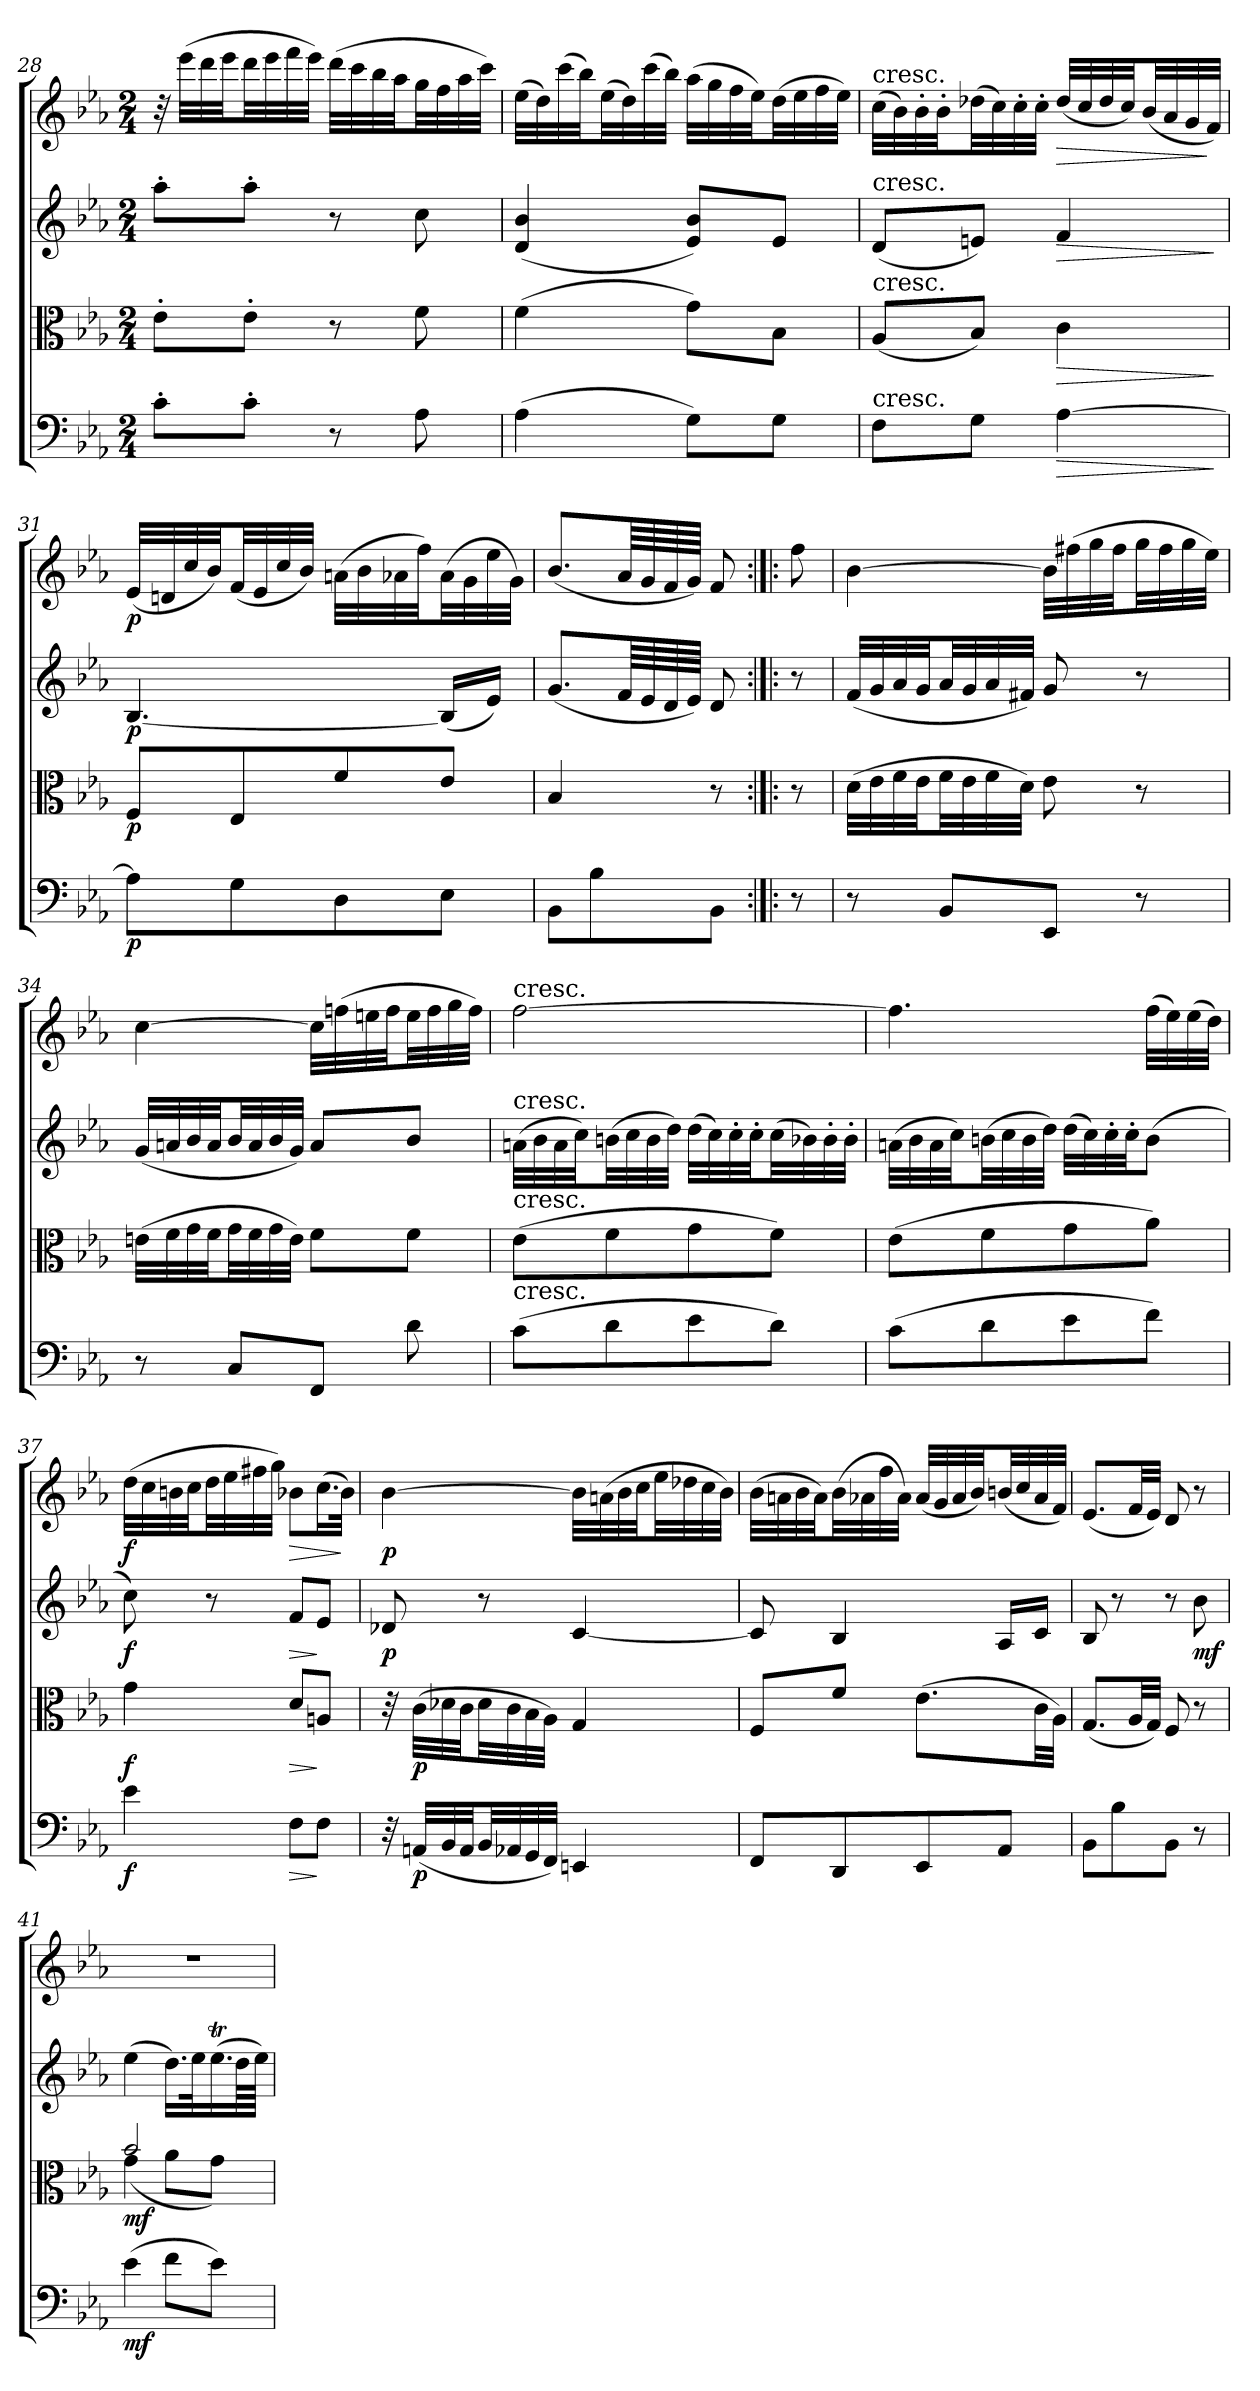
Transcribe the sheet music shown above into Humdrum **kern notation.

**kern	**dynam	**kern	**dynam	**kern	**dynam	**kern	**dynam
*part4	*part4	*part3	*part3	*part2	*part2	*part1	*part1
*staff4	*staff4	*staff3	*staff3	*staff2	*staff2	*staff1	*staff1
*clefF4	*	*clefC3	*	*clefG2	*	*clefG2	*
*k[b-e-a-]	*	*k[b-e-a-]	*	*k[b-e-a-]	*	*k[b-e-a-]	*
*E-:	*	*E-:	*	*E-:	*	*E-:	*
*M2/4	*	*M2/4	*	*M2/4	*	*M2/4	*
=28	=28	=28	=28	=28	=28	=28	=28
8c'\L	.	8e-'\L	.	8aa-'\L	.	32r	.
.	.	.	.	.	.	(32eee-\LLL	.
.	.	.	.	.	.	32ddd\	.
.	.	.	.	.	.	32eee-\JJ	.
8c'\J	.	8e-'\J	.	8aa-'\J	.	32ddd\LL	.
.	.	.	.	.	.	32eee-\	.
.	.	.	.	.	.	32fff\	.
.	.	.	.	.	.	32eee-\JJJ)	.
8r	.	8r	.	8r	.	(32ddd\LLL	.
.	.	.	.	.	.	32ccc\	.
.	.	.	.	.	.	32bb-\	.
.	.	.	.	.	.	32aa-\JJ	.
8A-\	.	8f\	.	8cc\	.	32gg\LL	.
.	.	.	.	.	.	32ff\	.
.	.	.	.	.	.	32aa-\	.
.	.	.	.	.	.	32ccc\JJJ)	.
=29	=29	=29	=29	=29	=29	=29	=29
(4A-\	.	(4f\	.	(4d/ 4b-/	.	(32ee-\LLL	.
.	.	.	.	.	.	32dd\)	.
.	.	.	.	.	.	(32ccc\	.
.	.	.	.	.	.	32bb-\JJ)	.
.	.	.	.	.	.	(32ee-\LL	.
.	.	.	.	.	.	32dd\)	.
.	.	.	.	.	.	(32ccc\	.
.	.	.	.	.	.	32bb-\JJJ)	.
8G\L)	.	8g\L)	.	8e-/ 8b-/L)	.	(32aa-\LLL	.
.	.	.	.	.	.	32gg\	.
.	.	.	.	.	.	32ff\	.
.	.	.	.	.	.	32ee-\JJ)	.
8G\J	.	8B-\J	.	8e-/J	.	(32dd\LL	.
.	.	.	.	.	.	32ee-\	.
.	.	.	.	.	.	32ff\	.
.	.	.	.	.	.	32ee-\JJJ)	.
=30	=30	=30	=30	=30	=30	=30	=30
!	!	!	!	!	!	!LO:TX:t=cresc.	!
!	!	!	!	!LO:TX:t=cresc.	!	!	!
!	!	!LO:TX:t=cresc.	!	!	!	!	!
!LO:TX:t=cresc.	!	!	!	!	!	!	!
8F\L	.	(8A-/L	.	(8d/L	.	(32cc\LLL	.
.	.	.	.	.	.	32b-\)	.
.	.	.	.	.	.	32b-'\	.
.	.	.	.	.	.	32b-'\JJ	.
8G\J	.	8B-/J)	.	8en/J)	.	(32dd-X\LL	.
.	.	.	.	.	.	32cc\)	.
.	.	.	.	.	.	32cc'\	.
.	.	.	.	.	.	32cc'\JJJ	.
!	!LO:HP:b	!	!LO:HP:b	!	!LO:HP:b	!	!LO:HP:b
[4A-\	>	4c\	>	4f/	>	(32dd-/LLL	>
.	.	.	.	.	.	32cc/	.
.	.	.	.	.	.	32dd-/	.
.	.	.	.	.	.	32cc/JJ)	.
.	.	.	.	.	.	(32b-/LL	.
.	.	.	.	.	.	32a-/	.
.	.	.	.	.	.	32g/	.
.	.	.	.	.	.	32f/JJJ)	]
.	]	.	]	.	]	.	.
=31	=31	=31	=31	=31	=31	=31	=31
8A-\L]	p	8F/L	p	[4.B-/	p	(32e-/LLL	p
.	.	.	.	.	.	32dn/	.
.	.	.	.	.	.	32cc/	.
.	.	.	.	.	.	32b-/JJ)	.
8G\	.	8E-/	.	.	.	(32f/LL	.
.	.	.	.	.	.	32e-/	.
.	.	.	.	.	.	32cc/	.
.	.	.	.	.	.	32b-/JJJ)	.
8D\	.	8f/	.	.	.	(32an\LLL	.
.	.	.	.	.	.	32b-\	.
.	.	.	.	.	.	32a-X\	.
.	.	.	.	.	.	32ff\JJ)	.
8E-\J	.	8e-/J	.	(16B-/LL]	.	(32a-\LL	.
.	.	.	.	.	.	32g\	.
.	.	.	.	16e-/JJ)	.	32ee-\	.
.	.	.	.	.	.	32g\JJJ)	.
=32	=32	=32	=32	=32	=32	=32	=32
8BB-\L	.	4B-/	.	(8.g/L	.	(8.b-/L	.
8B-\	.	.	.	.	.	.	.
.	.	.	.	64f/LLL	.	64a-/LLL	.
.	.	.	.	64e-/	.	64g/	.
.	.	.	.	64d/	.	64f/	.
.	.	.	.	64e-/JJJJ)	.	64g/JJJJ)	.
8BB-\J	.	8r	.	8d/	.	8f/	.
=:|!|:	=:|!|:	=:|!|:	=:|!|:	=:|!|:	=:|!|:	=:|!|:	=:|!|:
8r	.	8r	.	8r	.	8ff\	.
=33	=33	=33	=33	=33	=33	=33	=33
8r	.	(32d\LLL	.	(32f/LLL	.	[4b-\	.
.	.	32e-\	.	32g/	.	.	.
.	.	32f\	.	32a-/	.	.	.
.	.	32e-\JJ	.	32g/JJ	.	.	.
8BB-/L	.	32f\LL	.	32a-/LL	.	.	.
.	.	32e-\	.	32g/	.	.	.
.	.	32f\	.	32a-/	.	.	.
.	.	32d\JJJ)	.	32f#X/JJJ)	.	.	.
8EE-/J	.	8e-\	.	8g/	.	32b-\LLL]	.
.	.	.	.	.	.	(32ff#X\	.
.	.	.	.	.	.	32gg\	.
.	.	.	.	.	.	32ff#\JJ	.
8r	.	8r	.	8r	.	32gg\LL	.
.	.	.	.	.	.	32ff#\	.
.	.	.	.	.	.	32gg\	.
.	.	.	.	.	.	32ee-\JJJ)	.
=34	=34	=34	=34	=34	=34	=34	=34
8r	.	(32en\LLL	.	(32g/LLL	.	[4cc\	.
.	.	32f\	.	32an/	.	.	.
.	.	32g\	.	32b-/	.	.	.
.	.	32f\JJ	.	32a/JJ	.	.	.
8C/L	.	32g\LL	.	32b-/LL	.	.	.
.	.	32f\	.	32a/	.	.	.
.	.	32g\	.	32b-/	.	.	.
.	.	32e\JJJ)	.	32g/JJJ)	.	.	.
8FF/J	.	8f\L	.	8a/L	.	32cc\LLL]	.
.	.	.	.	.	.	(32ffn\	.
.	.	.	.	.	.	32een\	.
.	.	.	.	.	.	32ff\JJ	.
8d\	.	8f\J	.	8b-/J	.	32ee\LL	.
.	.	.	.	.	.	32ff\	.
.	.	.	.	.	.	32gg\	.
.	.	.	.	.	.	32ff\JJJ)	.
=35	=35	=35	=35	=35	=35	=35	=35
!	!	!	!	!	!	!LO:TX:t=cresc.	!
!	!	!	!	!LO:TX:t=cresc.	!	!	!
!	!	!LO:TX:t=cresc.	!	!	!	!	!
!LO:TX:t=cresc.	!	!	!	!	!	!	!
(8c\L	.	(8e-\L	.	(32an\LLL	.	[2ff\	.
.	.	.	.	32b-\	.	.	.
.	.	.	.	32a\	.	.	.
.	.	.	.	32cc\JJ)	.	.	.
8d\	.	8f\	.	(32bn\LL	.	.	.
.	.	.	.	32cc\	.	.	.
.	.	.	.	32b\	.	.	.
.	.	.	.	32dd\JJJ)	.	.	.
8e-\	.	8g\	.	(32dd\LLL	.	.	.
.	.	.	.	32cc\)	.	.	.
.	.	.	.	32cc'\	.	.	.
.	.	.	.	32cc'\JJ	.	.	.
8d\J)	.	8f\J)	.	(32cc\LL	.	.	.
.	.	.	.	32b-X\)	.	.	.
.	.	.	.	32b-'\	.	.	.
.	.	.	.	32b-'\JJJ	.	.	.
=36	=36	=36	=36	=36	=36	=36	=36
(8c\L	.	(8e-\L	.	(32an\LLL	.	4.ff\]	.
.	.	.	.	32b-\	.	.	.
.	.	.	.	32a\	.	.	.
.	.	.	.	32cc\JJ)	.	.	.
8d\	.	8f\	.	(32bn\LL	.	.	.
.	.	.	.	32cc\	.	.	.
.	.	.	.	32b\	.	.	.
.	.	.	.	32dd\JJJ)	.	.	.
8e-\	.	8g\	.	(32dd\LLL	.	.	.
.	.	.	.	32cc\)	.	.	.
.	.	.	.	32cc'\	.	.	.
.	.	.	.	32cc'\JJ	.	.	.
8f\J)	.	8a-\J)	.	(8b\J	.	(32ff\LLL	.
.	.	.	.	.	.	32ee-\)	.
.	.	.	.	.	.	(32ee-\	.
.	.	.	.	.	.	32dd\JJJ)	.
=37	=37	=37	=37	=37	=37	=37	=37
4e-\	f	4g\	f	8cc\)	f	(32dd\LLL	f
.	.	.	.	.	.	32cc\	.
.	.	.	.	.	.	32bn\	.
.	.	.	.	.	.	32cc\JJ	.
.	.	.	.	8r	.	32dd\LL	.
.	.	.	.	.	.	32ee-\	.
.	.	.	.	.	.	32ff#X\	.
.	.	.	.	.	.	32gg\JJJ)	.
!	!LO:HP:b	!	!LO:HP:b	!	!LO:HP:b	!	!LO:HP:b
8F\L	>	8d/L	>	8f/L	>	8b-X\L	>
8F\J	]	8An/J	]	8e-/J	]	(16.cc\L	.
.	.	.	.	.	.	32b-\JJk)	]
=38	=38	=38	=38	=38	=38	=38	=38
32r	.	32r	.	8d-X/	p	[4b-\	p
(32AAn/LLL	p	(32c\LLL	p	.	.	.	.
32BB-/	.	32d-X\	.	.	.	.	.
32AA/JJ	.	32c\JJ	.	.	.	.	.
32BB-/LL	.	32d-\LL	.	8r	.	.	.
32AA-X/	.	32c\	.	.	.	.	.
32GG/	.	32B-\	.	.	.	.	.
32FF/JJJ)	.	32A-\JJJ)	.	.	.	.	.
4EEn/	.	4G/	.	[4c/	.	32b-\LLL]	.
.	.	.	.	.	.	(32an\	.
.	.	.	.	.	.	32b-\	.
.	.	.	.	.	.	32cc\JJ	.
.	.	.	.	.	.	32ee-\LL	.
.	.	.	.	.	.	32dd-X\	.
.	.	.	.	.	.	32cc\	.
.	.	.	.	.	.	32b-\JJJ)	.
=39	=39	=39	=39	=39	=39	=39	=39
8FF/L	.	8F/L	.	8c/]	.	(32b-\LLL	.
.	.	.	.	.	.	32an\	.
.	.	.	.	.	.	32b-\	.
.	.	.	.	.	.	32a\JJ)	.
8DD/	.	8f/J	.	4B-/	.	(32b-\LL	.
.	.	.	.	.	.	32a-X\	.
.	.	.	.	.	.	32ff\	.
.	.	.	.	.	.	32a-\JJJ)	.
8EE-/	.	(8.e-\L	.	.	.	(32a-/LLL	.
.	.	.	.	.	.	32g/	.
.	.	.	.	.	.	32a-/	.
.	.	.	.	.	.	32b-/JJ)	.
8AA-/J	.	.	.	16A-/LL	.	(32bn/LL	.
.	.	.	.	.	.	32cc/	.
.	.	32c\LL	.	16c/JJ	.	32a-/	.
.	.	32A-\JJJ)	.	.	.	32f/JJJ)	.
=40	=40	=40	=40	=40	=40	=40	=40
8BB-\L	.	(8.G/L	.	8B-/	.	(8.e-/L	.
8B-\	.	.	.	8r	.	.	.
.	.	32A-/LL	.	.	.	32f/LL	.
.	.	32G/JJJ)	.	.	.	32e-/JJJ)	.
8BB-\J	.	8F/	.	8r	.	8d/	.
8r	.	8r	.	8b-\	mf	8r	.
=41	=41	=41	=41	=41	=41	=41	=41
*	*	*^	*	*	*	*	*
(4e-\	mf	2b-/	(4g\	mf	(4ee-\	.	2r	.
8f\L	.	.	8a-\L	.	16.dd\LL)	.	.	.
.	.	.	.	.	32ee-\K	.	.	.
8e-\J)	.	.	8g\J)	.	(16.ee-T\	.	.	.
.	.	.	.	.	64dd\LL	.	.	.
.	.	.	.	.	64ee-\JJJJ)	.	.	.
*	*	*v	*v	*	*	*	*	*
=	=	=	=	=	=	=	=
*-	*-	*-	*-	*-	*-	*-	*-
